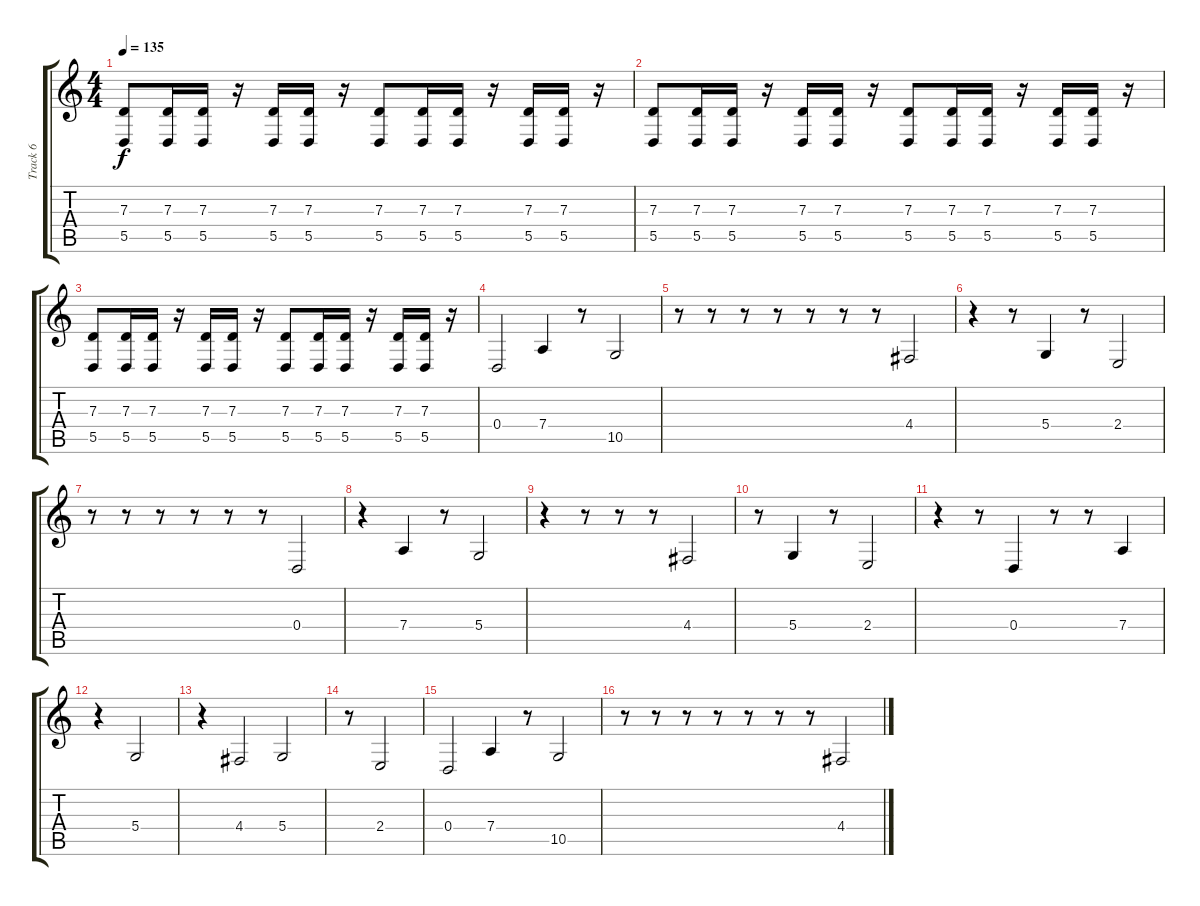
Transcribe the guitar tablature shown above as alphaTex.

\track ("Track 6" "Track 6") {instrument pad1newage}
\staff {score tabs}
\tuning (E4 B3 G3 D3 A2 E2) {hide}
\ts (4 4)
\tempo 135
\clef g2
\ks c
(7.3 5.5).8{dy f} (7.3 5.5).16 (7.3 5.5).16 r.16 (7.3 5.5).16 (7.3 5.5).16 r.16 (7.3 5.5).8 (7.3 5.5).16 (7.3 5.5).16 r.16 (7.3 5.5).16 (7.3 5.5).16 r.16 |
(7.3 5.5).8 (7.3 5.5).16 (7.3 5.5).16 r.16 (7.3 5.5).16 (7.3 5.5).16 r.16 (7.3 5.5).8 (7.3 5.5).16 (7.3 5.5).16 r.16 (7.3 5.5).16 (7.3 5.5).16 r.16 |
(7.3 5.5).8 (7.3 5.5).16 (7.3 5.5).16 r.16 (7.3 5.5).16 (7.3 5.5).16 r.16 (7.3 5.5).8 (7.3 5.5).16 (7.3 5.5).16 r.16 (7.3 5.5).16 (7.3 5.5).16 r.16 |
0.4.2 7.4.4 r.8 10.5.2 |
r.8 r.8 r.8 r.8 r.8 r.8 r.8 4.4.2 |
r.4 r.8 5.4.4 r.8 2.4.2 |
r.8 r.8 r.8 r.8 r.8 r.8 0.4.2 |
r.4 7.4.4 r.8 5.4.2 |
r.4 r.8 r.8 r.8 4.4.2 |
r.8 5.4.4 r.8 2.4.2 |
r.4 r.8 0.4.4 r.8 r.8 7.4.4 |
r.4 5.4.2 |
r.4 4.4.2 5.4.2 |
r.8 2.4.2 |
0.4.2 7.4.4 r.8 10.5.2 |
r.8 r.8 r.8 r.8 r.8 r.8 r.8 4.4.2
